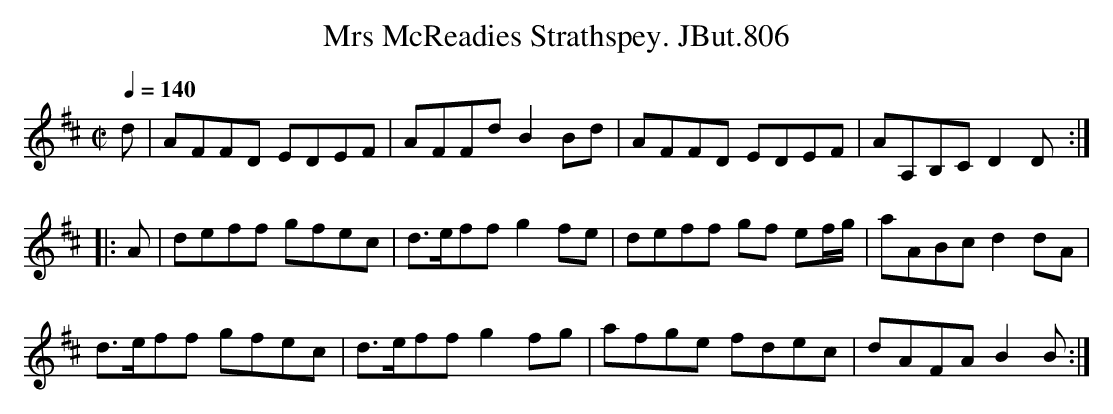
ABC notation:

X:1
T:Mrs McReadies Strathspey. JBut.806
M:C|
L:1/8
Q:1/4=140
K:D
d|AFFD EDEF|AFFdB2Bd|AFFD EDEF|AA,B,C D2D:|
|:A|deff gfec|d>eff g2fe|deff gf ef/g/|aABc d2dA|
d>eff gfec|d>eff g2 fg|afge fdec|dAFA B2B:|
